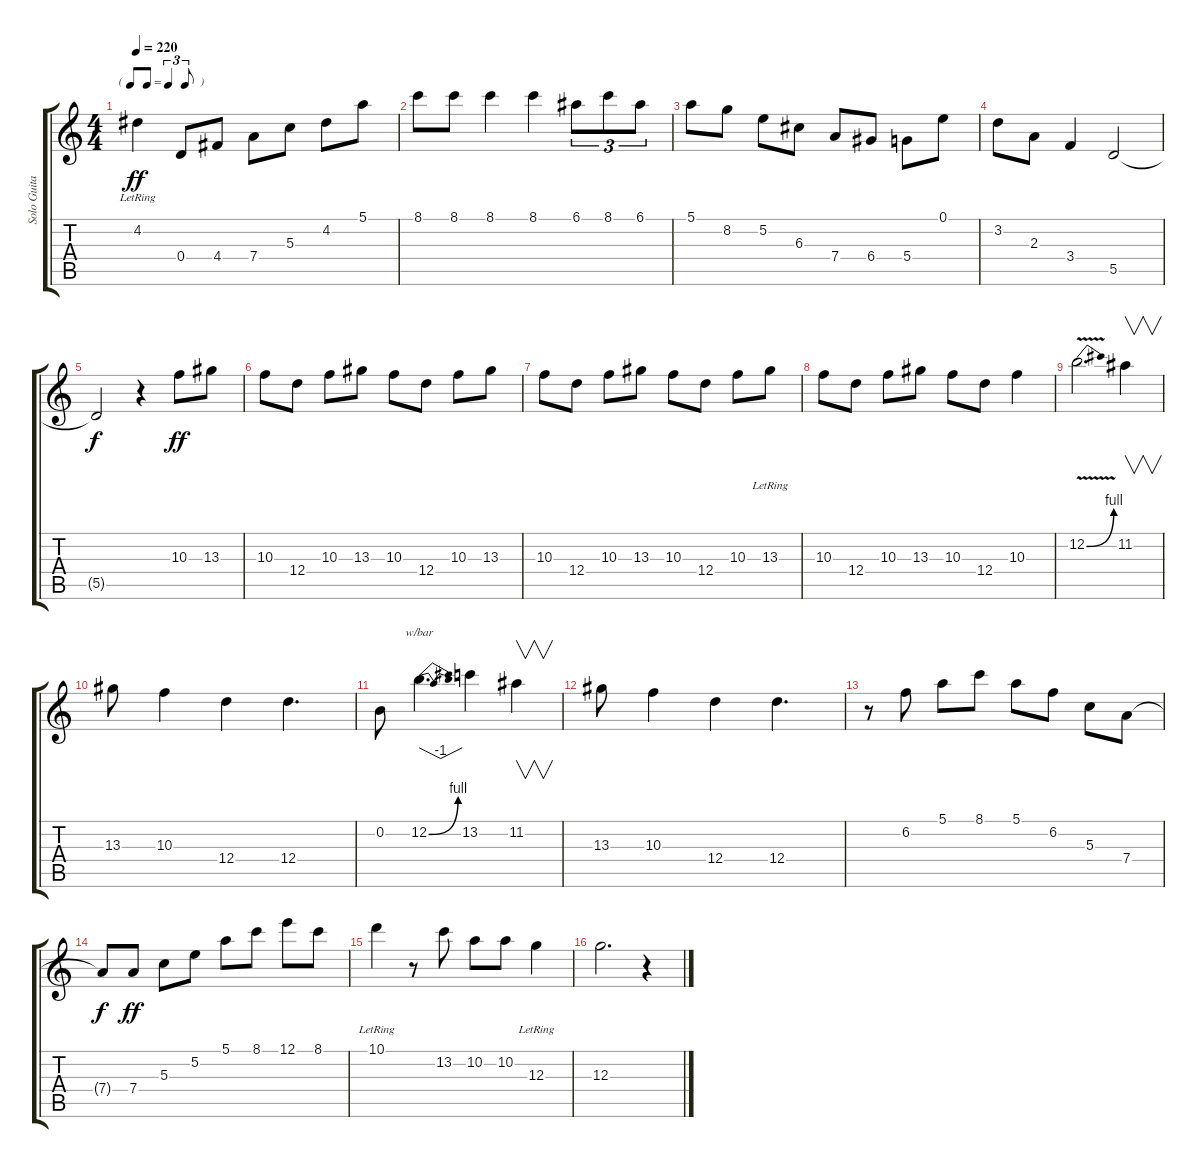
\track ("Solo Guitar" "Solo Guita") {instrument acousticguitarsteel}
\staff {score tabs}
\tuning (E4 B3 G3 D3 A2 E2) {hide}
\ts (4 4)
\tf triplet8th
\tempo 220
\clef g2
\ks c
4.2{lr}.4{dy ff} 0.4.8 4.4.8 7.4.8 5.3.8 4.2.8 5.1.8 |
8.1.8 8.1.8 8.1.4 8.1.4 6.1.8{tu (3 2)} 8.1.8{tu (3 2)} 6.1.8{tu (3 2)} |
5.1.8 8.2.8 5.2.8 6.3.8 7.4.8 6.4.8 5.4.8 0.1.8 |
3.2.8 2.3.8 3.4.4 5.5.2 |
5.5{t}.2{dy f} r.4 10.3.8{dy ff} 13.3.8 |
10.3.8 12.4.8 10.3.8 13.3.8 10.3.8 12.4.8 10.3.8 13.3.8 |
10.3.8 12.4.8 10.3.8 13.3.8 10.3.8 12.4.8 10.3.8 13.3{lr}.8 |
10.3.8 12.4.8 10.3.8 13.3.8 10.3.8 12.4.8 10.3.4 |
12.2{be (bend 0 0 60 4) v}.2{d} 11.2.4{v} |
13.3.8 10.3.4 12.4.4 12.4.4{d} |
0.2.8 12.2{be (bend 0 0 60 4)}.4{d tbe (dip default 0 0 30 -4 60 0)} 13.2.4 11.2.4{v} |
13.3.8 10.3.4 12.4.4 12.4.4{d} |
r.8 6.2.8 5.1.8 8.1.8 5.1.8 6.2.8 5.3.8 7.4.8 |
7.4{t}.8{dy f} 7.4.8{dy ff} 5.3.8 5.2.8 5.1.8 8.1.8 12.1.8 8.1.8 |
10.1{lr}.4 r.8 13.2.8 10.2.8 10.2.8 12.3{lr}.4 |
12.3.2{d} r.4
